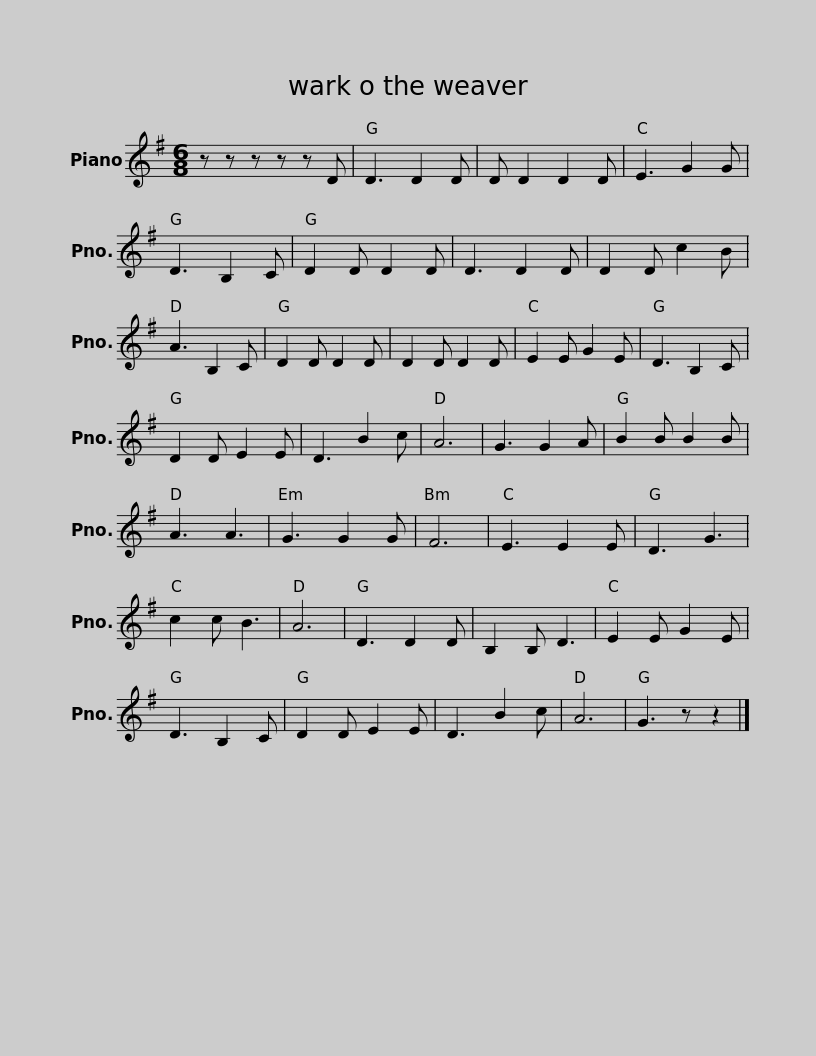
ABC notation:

X:1
L:1/8
M:6/8
I:linebreak $
K:G
V:1 treble
V:1
 z z z z z D | D3 D2 D | D D2 D2 D | E3 G2 G | D3 B,2 C |$ %5
 D2 D D2 D | D3 D2 D | D2 D c2 B | A3 B,2 C |$ D2 D D2 D | %10
 D2 D D2 D | E2 E G2 E | D3 B,2 C |$ D2 D E2 E | D3 B2 c | %15
 A6 | G3 G2 A |$ B2 B B2 B | A3 A3 | G3 G2 G | %20
 F6 |$ E3 E2 E | D3 G3 | c2 c B3 | A6 |$ %25
 D3 D2 D | B,2 B, D3 | E2 E G2 E | D3 B,2 C |$ D2 D E2 E | %30
 D3 B2 c | A6 | G3 z z2 |] %33
